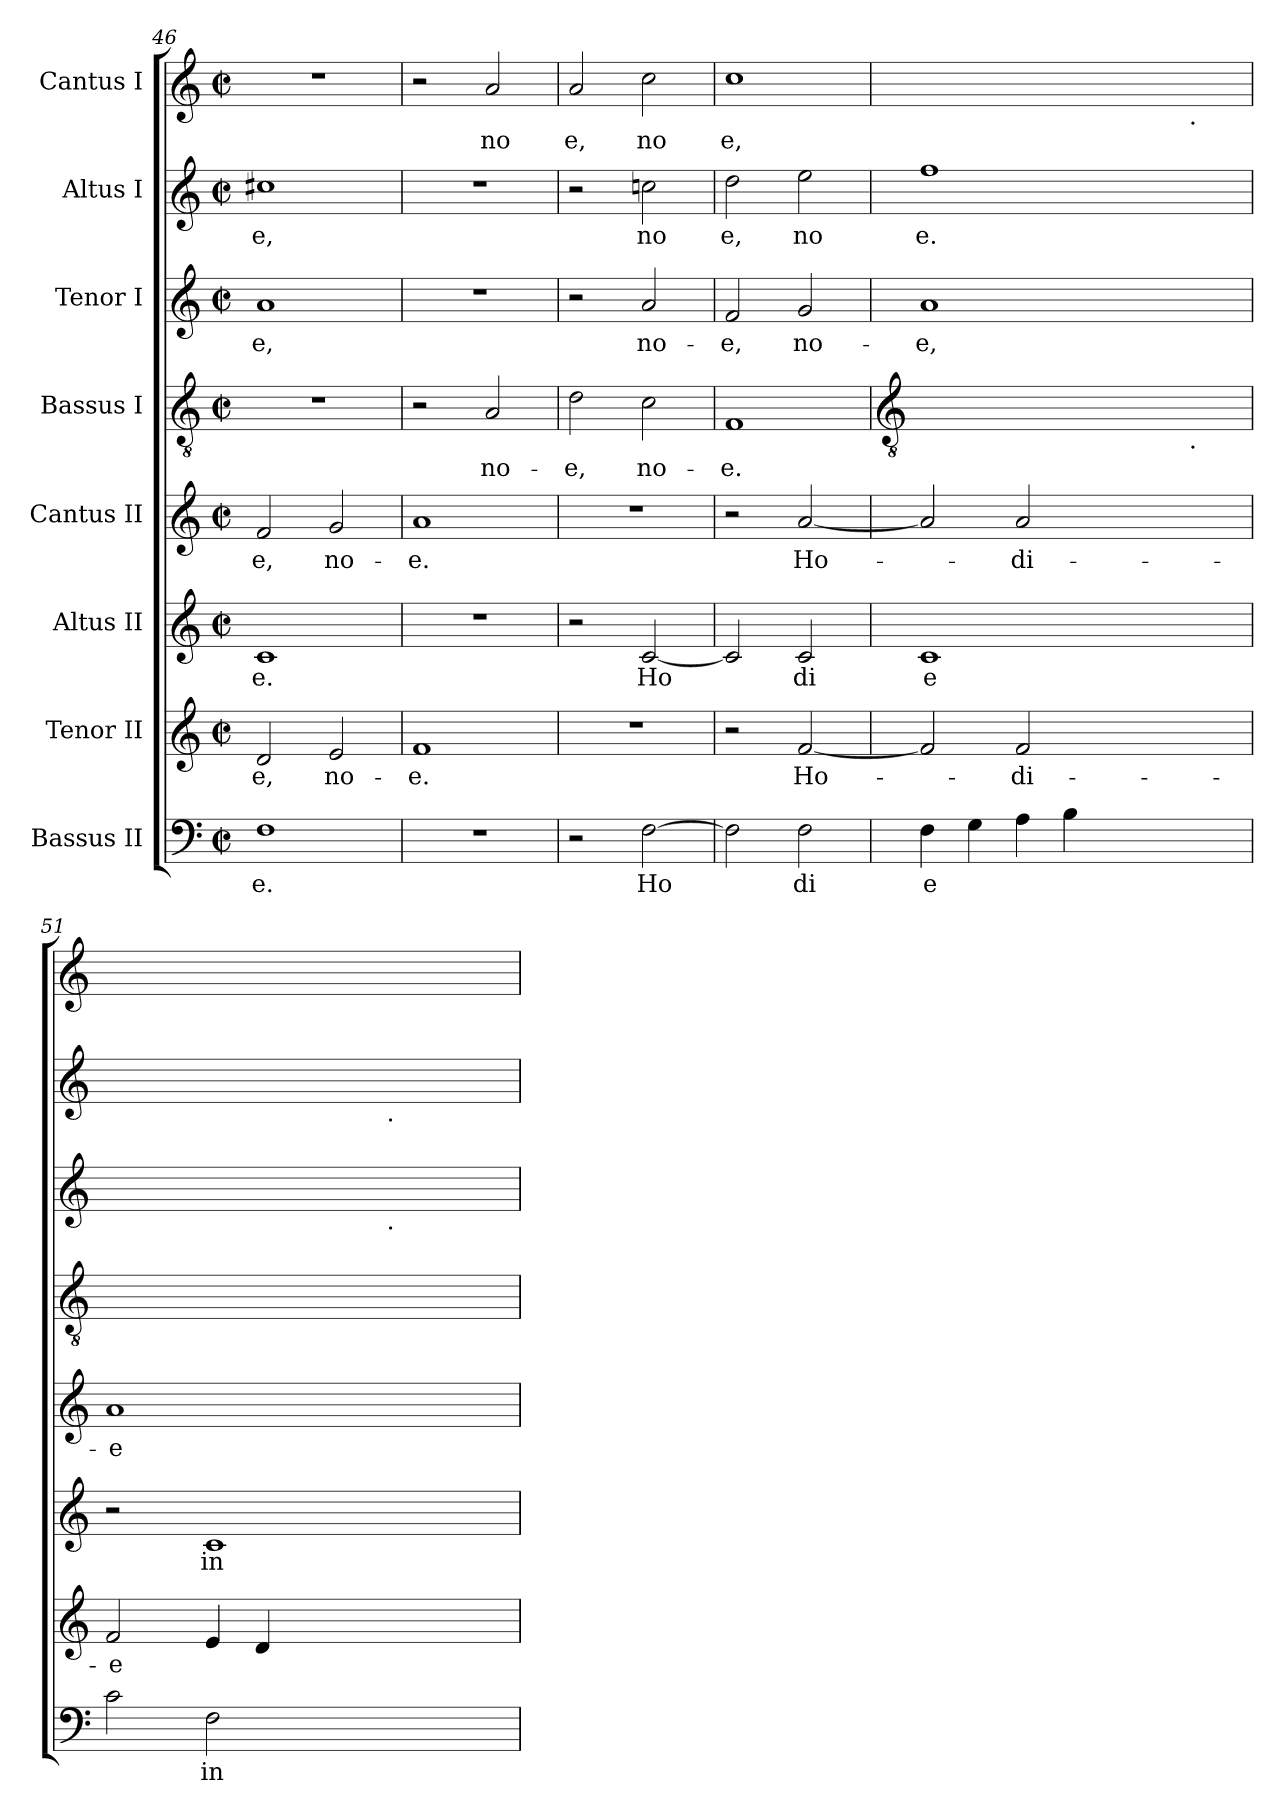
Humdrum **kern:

**kern	**text	**kern	**text	**kern	**text	**kern	**text	**kern	**text	**kern	**text	**kern	**text	**kern	**text
*part8	*part8	*part7	*part7	*part6	*part6	*part5	*part5	*part4	*part4	*part3	*part3	*part2	*part2	*part1	*part1
*staff8	*staff8	*staff7	*staff7	*staff6	*staff6	*staff5	*staff5	*staff4	*staff4	*staff3	*staff3	*staff2	*staff2	*staff1	*staff1
*I"Bassus II	*	*I"Tenor II	*	*I"Altus II	*	*I"Cantus II	*	*I"Bassus I	*	*I"Tenor I	*	*I"Altus I	*	*I"Cantus I	*
*clefF4	*	*clefG2	*	*clefG2	*	*clefG2	*	*clefGv2	*	*clefG2	*	*clefG2	*	*clefG2	*
*k[]	*	*k[]	*	*k[]	*	*k[]	*	*k[]	*	*k[]	*	*k[]	*	*k[]	*
*C:	*	*C:	*	*C:	*	*C:	*	*C:	*	*C:	*	*C:	*	*C:	*
*M2/2	*	*M2/2	*	*M2/2	*	*M2/2	*	*M2/2	*	*M2/2	*	*M2/2	*	*M2/2	*
*met(c|)	*	*met(c|)	*	*met(c|)	*	*met(c|)	*	*met(c|)	*	*met(c|)	*	*met(c|)	*	*met(c|)	*
=46	=46	=46	=46	=46	=46	=46	=46	=46	=46	=46	=46	=46	=46	=46	=46
!	!LO:LY:b	!	!LO:LY:b	!	!LO:LY:b	!	!LO:LY:b	!	!	!	!LO:LY:b	!	!LO:LY:b	!	!
1F	e.	2d/	-e,	1c	e.	2f/	-e,	1r	.	1a	-e,	1cc#X	e,	1r	.
!	!	!	!LO:LY:b	!	!	!	!LO:LY:b	!	!	!	!	!	!	!	!
.	.	2e/	no-	.	.	2g/	no-	.	.	.	.	.	.	.	.
=47	=47	=47	=47	=47	=47	=47	=47	=47	=47	=47	=47	=47	=47	=47	=47
!	!	!	!LO:LY:b	!	!	!	!LO:LY:b	!	!	!	!	!	!	!	!
1r	.	1f	-e.	1r	.	1a	-e.	2r	.	1r	.	1r	.	2r	.
!	!	!	!	!	!	!	!	!	!LO:LY:b	!	!	!	!	!	!LO:LY:b
.	.	.	.	.	.	.	.	2A/	no-	.	.	.	.	2a/	no
=48	=48	=48	=48	=48	=48	=48	=48	=48	=48	=48	=48	=48	=48	=48	=48
!	!	!	!	!	!	!	!	!	!LO:LY:b	!	!	!	!	!	!LO:LY:b
2r	.	1r	.	2r	.	1r	.	2d\	-e,	2r	.	2r	.	2a/	e,
!	!LO:LY:b	!	!	!	!LO:LY:b	!	!	!	!LO:LY:b	!	!LO:LY:b	!	!LO:LY:b	!	!LO:LY:b
[2F\	Ho	.	.	[2c/	Ho	.	.	2c\	no-	2a/	no-	2ccn\	no	2cc\	no
!!LO:LB:g=z
=49	=49	=49	=49	=49	=49	=49	=49	=49	=49	=49	=49	=49	=49	=49	=49
!	!	!	!	!	!	!	!	!	!LO:LY:b	!	!LO:LY:b	!	!LO:LY:b	!	!LO:LY:b
2F\]	.	2r	.	2c/]	.	2r	.	1F	-e.	2f/	-e,	2dd\	e,	1cc	e,
!	!LO:LY:b	!	!LO:LY:b	!	!LO:LY:b	!	!LO:LY:b	!	!	!	!LO:LY:b	!	!LO:LY:b	!	!
2F\	di	[2f/	Ho-	2c/	di	[2a/	Ho-	.	.	2g/	no-	2ee\	no	.	.
!!LO:LB:g=z
=50	=50	=50	=50	=50	=50	=50	=50	=50	=50	=50	=50	=50	=50	=50	=50
*	*	*	*	*	*	*	*	*clefGv2	*	*	*	*	*	*	*
!	!LO:LY:b	!	!	!	!LO:LY:b	!	!	!	!	!	!LO:LY:b	!	!LO:LY:b	!	!
4F\	e	2f/]	.	1c	e	2a/]	.	4ryy	.	1a	-e,	1ff	e.	4ryy	.
4G\	.	.	.	.	.	.	.	4ryy	.	.	.	.	.	4ryy	.
!	!	!	!LO:LY:b	!	!	!	!LO:LY:b	!	!	!	!	!	!	!	!
4A\	.	2f/	-di-	.	.	2a/	-di-	4ryy	.	.	.	.	.	4ryy	.
4B\	.	.	.	.	.	.	.	64ryy	.	.	.	.	.	64ryy	.
.	.	.	.	.	.	.	.	64ryy	.	.	.	.	.	64ryy	.
.	.	.	.	.	.	.	.	64ryy	.	.	.	.	.	64ryy	.
.	.	.	.	.	.	.	.	64ryy	.	.	.	.	.	64ryy	.
.	.	.	.	.	.	.	.	64ryy	.	.	.	.	.	64ryy	.
.	.	.	.	.	.	.	.	64ryy	.	.	.	.	.	64ryy	.
.	.	.	.	.	.	.	.	64ryy	.	.	.	.	.	64ryy	.
.	.	.	.	.	.	.	.	64ryy	.	.	.	.	.	64ryy	.
.	.	.	.	.	.	.	.	64ryy	.	.	.	.	.	64ryy	.
.	.	.	.	.	.	.	.	64ryy	.	.	.	.	.	64ryy	.
.	.	.	.	.	.	.	.	64ryy	.	.	.	.	.	64ryy	.
.	.	.	.	.	.	.	.	64ryy	.	.	.	.	.	64ryy	.
.	.	.	.	.	.	.	.	64ryy	.	.	.	.	.	64ryy	.
.	.	.	.	.	.	.	.	64ryy	.	.	.	.	.	64ryy	.
!	!	!	!	!	!	!	!	!	!	!	!	!	!	!LO:TX:b:t=.	!
!	!	!	!	!	!	!	!	!LO:TX:b:t=.	!	!	!	!	!	!	!
.	.	.	.	.	.	.	.	64ryy	.	.	.	.	.	64ryy	.
.	.	.	.	.	.	.	.	4ryy	.	.	.	.	.	4ryy	.
8...ryy	.	8...ryy	.	8...ryy	.	8...ryy	.	.	.	8...ryy	.	8...ryy	.	.	.
!!LO:LB:g=z
=51	=51	=51	=51	=51	=51	=51	=51	=51	=51	=51	=51	=51	=51	=51	=51
!	!	!	!LO:LY:b	!	!	!	!LO:LY:b	!	!	!	!	!	!	!	!
2c\	.	2f/	-e	2r	.	1a	-e	4ryy	.	4ryy	.	4ryy	.	4ryy	.
.	.	.	.	.	.	.	.	4ryy	.	4ryy	.	4ryy	.	4ryy	.
!	!LO:LY:b	!	!	!	!LO:LY:b	!	!	!	!	!	!	!	!	!	!
2F\	in	4e/	.	1c	in	.	.	4ryy	.	4ryy	.	4ryy	.	4ryy	.
.	.	4d/	.	.	.	.	.	64ryy	.	64ryy	.	64ryy	.	64ryy	.
.	.	.	.	.	.	.	.	4ryy	.	64ryy	.	64ryy	.	4ryy	.
.	.	.	.	.	.	.	.	.	.	64ryy	.	64ryy	.	.	.
.	.	.	.	.	.	.	.	.	.	64ryy	.	64ryy	.	.	.
.	.	.	.	.	.	.	.	.	.	64ryy	.	64ryy	.	.	.
.	.	.	.	.	.	.	.	.	.	64ryy	.	64ryy	.	.	.
.	.	.	.	.	.	.	.	.	.	64ryy	.	64ryy	.	.	.
.	.	.	.	.	.	.	.	.	.	64ryy	.	64ryy	.	.	.
.	.	.	.	.	.	.	.	.	.	64ryy	.	64ryy	.	.	.
.	.	.	.	.	.	.	.	.	.	64ryy	.	64ryy	.	.	.
.	.	.	.	.	.	.	.	.	.	64ryy	.	64ryy	.	.	.
.	.	.	.	.	.	.	.	.	.	64ryy	.	64ryy	.	.	.
.	.	.	.	.	.	.	.	.	.	64ryy	.	64ryy	.	.	.
.	.	.	.	.	.	.	.	.	.	64ryy	.	64ryy	.	.	.
!	!	!	!	!	!	!	!	!	!	!	!	!LO:TX:b:t=.	!	!	!
!	!	!	!	!	!	!	!	!	!	!LO:TX:b:t=.	!	!	!	!	!
.	.	.	.	.	.	.	.	.	.	64ryy	.	64ryy	.	.	.
.	.	.	.	.	.	.	.	.	.	4ryy	.	4ryy	.	.	.
2ryy	.	2ryy	.	.	.	2ryy	.	.	.	.	.	.	.	.	.
.	.	.	.	.	.	.	.	64%31ryy	.	.	.	.	.	64%31ryy	.
.	.	.	.	.	.	.	.	.	.	4ryy	.	4ryy	.	.	.
.	.	.	.	.	.	.	.	.	.	64ryy	.	64ryy	.	.	.
=	=	=	=	=	=	=	=	=	=	=	=	=	=	=	=
*-	*-	*-	*-	*-	*-	*-	*-	*-	*-	*-	*-	*-	*-	*-	*-
